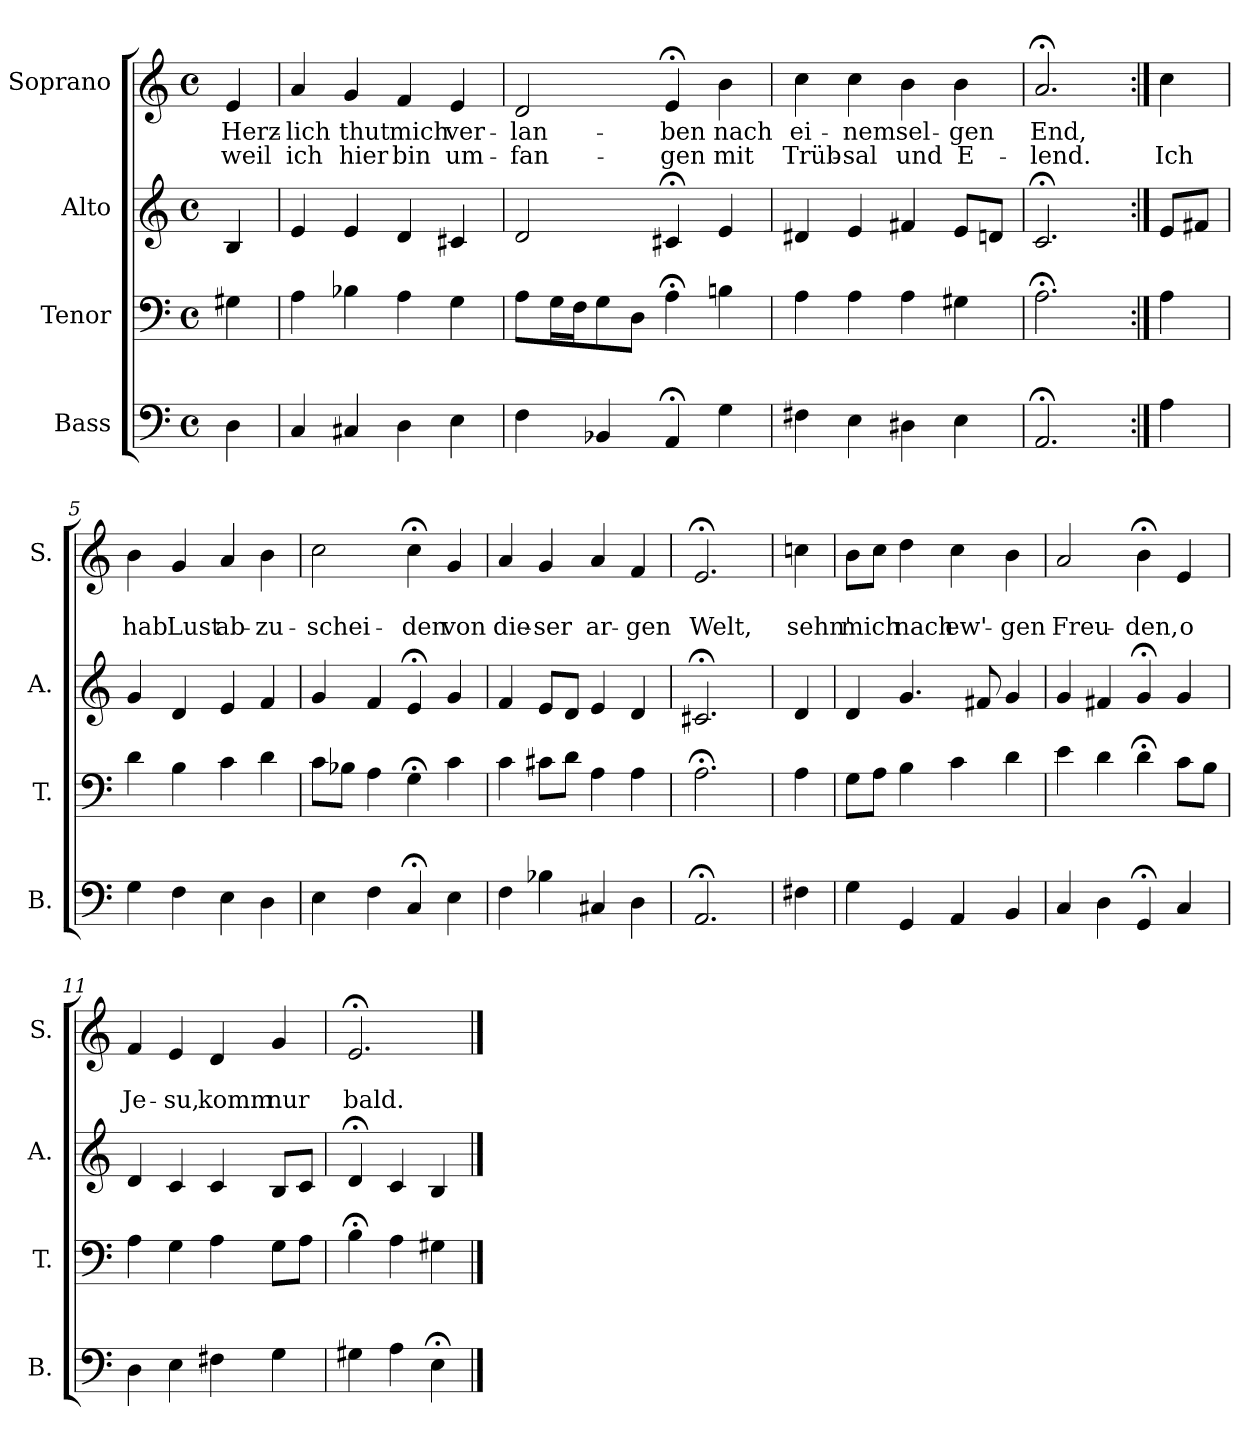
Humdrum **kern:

**kern	**kern	**kern	**kern	**text	**text
*part4	*part3	*part2	*part1	*part1	*part1
*staff4	*staff3	*staff2	*staff1	*staff1	*staff1
*I"Bass	*I"Tenor	*I"Alto	*I"Soprano	*	*
*I'B.	*I'T.	*I'A.	*I'S.	*	*
*clefF4	*clefF4	*clefG2	*clefG2	*	*
*k[]	*k[]	*k[]	*k[]	*	*
*	*	*	*a:	*	*
*M4/4	*M4/4	*M4/4	*M4/4	*	*
*met(c)	*met(c)	*met(c)	*met(c)	*	*
=	=	=	=	=	=
4D\	4G#X\	4B/	4e/	Herz-	weil
=1	=1	=1	=1	=1	=1
4C/	4A\	4e/	4a/	-lich	ich
4C#X/	4B-X\	4e/	4g/	thut	hier
4D\	4A\	4d/	4f/	mich	bin
4E\	4G\	4c#X/	4e/	ver-	um-
=2	=2	=2	=2	=2	=2
4F\	8A\L	2d/	2d/	-lan-	-fan-
.	16G\L	.	.	.	.
.	16F\J	.	.	.	.
4BB-X/	8G\	.	.	.	.
.	8D\J	.	.	.	.
4AA;</	4A;<\	4c#X;</	4e;</	-ben	-gen
4G\	4Bn\	4e/	4b\	nach	mit
=3	=3	=3	=3	=3	=3
4F#X\	4A\	4d#X/	4cc\	ei-	Trüb-
4E\	4A\	4e/	4cc\	-nem	-sal
4D#X\	4A\	4f#X/	4b\	sel-	und
4E\	4G#X\	8e/L	4b\	-gen	E-
.	.	8dn/J	.	.	.
=4	=4	=4	=4	=4	=4
2.AA;</	2.A;<\	2.c;</	2.a;</	End,	-lend.
!!LO:LB:g=z
=4a:|!	=4a:|!	=4a:|!	=4a:|!	=4a:|!	=4a:|!
4A\	4A\	8e/L	4cc\	.	Ich
.	.	8f#X/J	.	.	.
=5	=5	=5	=5	=5	=5
4G\	4d\	4g/	4b\	.	hab'
4F\	4B\	4d/	4g/	.	Lust
4E\	4c\	4e/	4a/	.	ab-
4D\	4d\	4f/	4b\	.	-zu-
=6	=6	=6	=6	=6	=6
4E\	8c\L	4g/	2cc\	.	-schei-
.	8B-X\J	.	.	.	.
4F\	4A\	4f/	.	.	.
4C;</	4G;<\	4e;</	4cc;<\	.	-den
4E\	4c\	4g/	4g/	.	von
=7	=7	=7	=7	=7	=7
4F\	4c\	4f/	4a/	.	die-
4B-X\	8c#X\L	8e/L	4g/	.	-ser
.	8d\J	8d/J	.	.	.
4C#X/	4A\	4e/	4a/	.	ar-
4D\	4A\	4d/	4f/	.	-gen
=8	=8	=8	=8	=8	=8
2.AA;</	2.A;<\	2.c#X;</	2.e;</	.	Welt,
!!LO:PB:g=z
=8a	=8a	=8a	=8a	=8a	=8a
4F#X\	4A\	4d/	4ccn\	.	sehn'
=9	=9	=9	=9	=9	=9
4G\	8G\L	4d/	8b\L	.	mich
.	8A\J	.	8cc\J	.	.
4GG/	4B\	4.g/	4dd\	.	nach
4AA/	4c\	.	4cc\	.	ew'-
.	.	8f#X/	.	.	.
4BB/	4d\	4g/	4b\	.	-gen
=10	=10	=10	=10	=10	=10
4C/	4e\	4g/	2a/	.	Freu-
4D\	4d\	4f#X/	.	.	.
4GG;</	4d;<\	4g;</	4b;<\	.	-den,
4C/	8c\L	4g/	4e/	.	o
.	8B\J	.	.	.	.
=11	=11	=11	=11	=11	=11
4D\	4A\	4d/	4f/	.	Je-
4E\	4G\	4c/	4e/	.	-su,
4F#X\	4A\	4c/	4d/	.	komm
4G\	8G\L	8B/L	4g/	.	nur
.	8A\J	8c/J	.	.	.
=12	=12	=12	=12	=12	=12
4G#X\	4B;<\	4d;</	2.e;</	.	bald.
4A\	4A\	4c/	.	.	.
4E;<\	4G#X\	4B/	.	.	.
==	==	==	==	==	==
*-	*-	*-	*-	*-	*-
